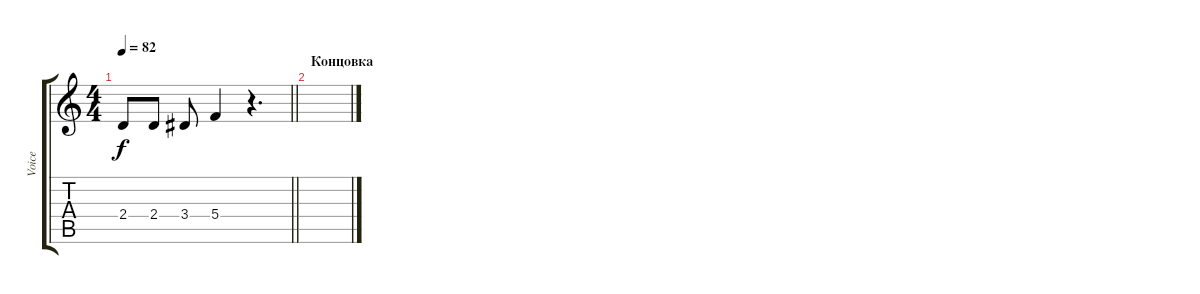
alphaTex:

\track ("Voice" "Voice") {instrument acousticguitarsteel}
\staff {score tabs}
\tuning (D4 A3 F3 C3 G2 C2) {hide}
\ts (4 4)
\tempo 82
\clef g2
\barLineRight lightlight
\ks c
2.4{t}.8{dy f} 2.4.8 3.4.8 5.4.4 r.4{d} |
\section ("" "Концовка")
